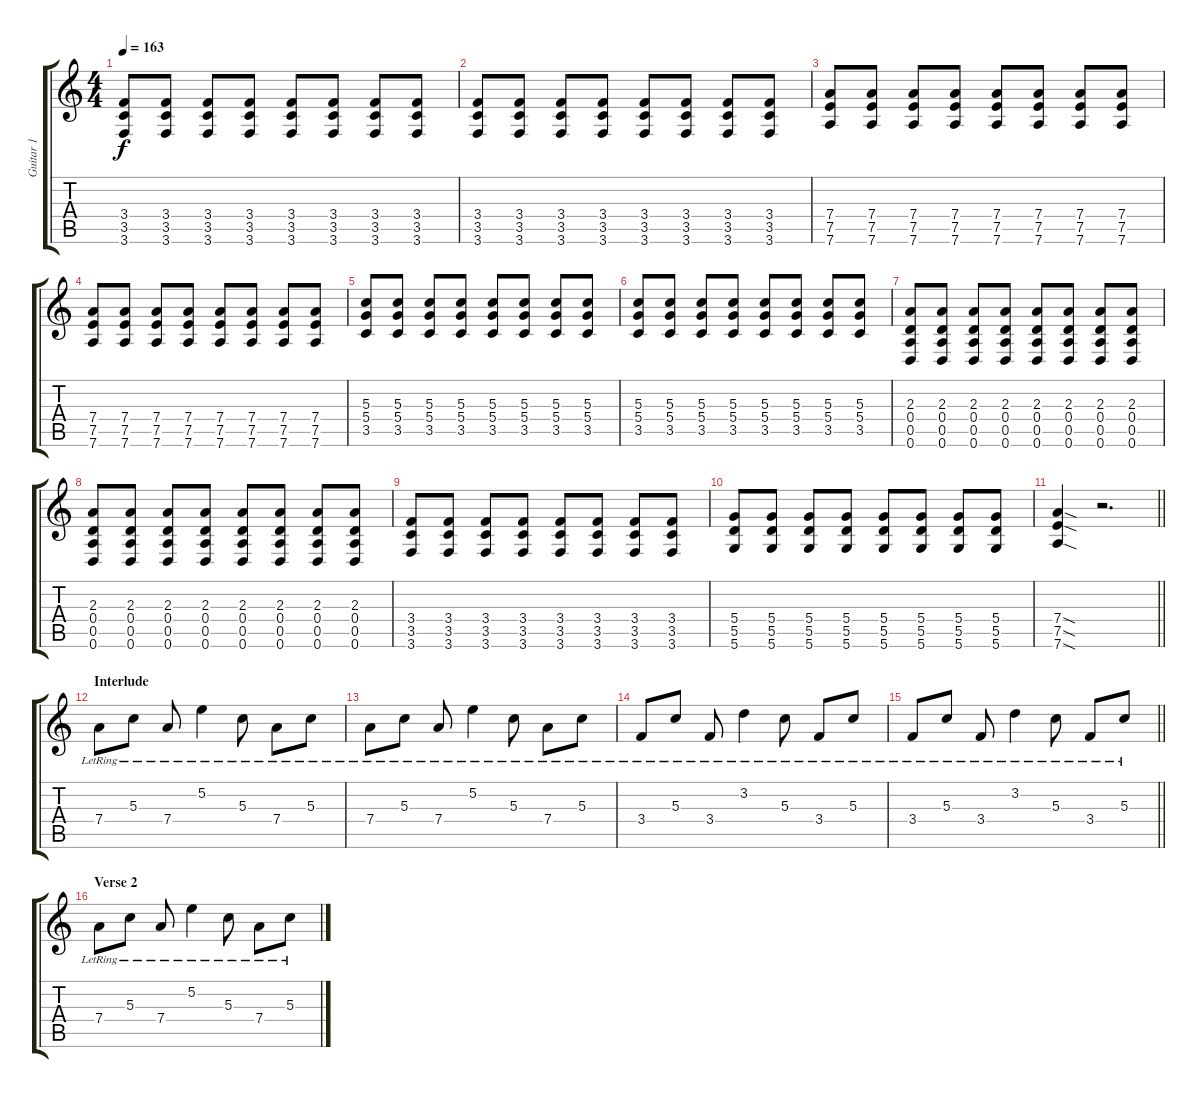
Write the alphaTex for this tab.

\track ("Guitar 1" "Guitar 1") {instrument distortionguitar}
\staff {score tabs}
\tuning (E4 B3 G3 D3 A2 D2) {hide}
\ts (4 4)
\tempo 163
\clef g2
\ks c
(3.4 3.5 3.6).8{dy f} (3.4 3.5 3.6).8 (3.4 3.5 3.6).8 (3.4 3.5 3.6).8 (3.4 3.5 3.6).8 (3.4 3.5 3.6).8 (3.4 3.5 3.6).8 (3.4 3.5 3.6).8 |
(3.4 3.5 3.6).8 (3.4 3.5 3.6).8 (3.4 3.5 3.6).8 (3.4 3.5 3.6).8 (3.4 3.5 3.6).8 (3.4 3.5 3.6).8 (3.4 3.5 3.6).8 (3.4 3.5 3.6).8 |
(7.4 7.5 7.6).8 (7.4 7.5 7.6).8 (7.4 7.5 7.6).8 (7.4 7.5 7.6).8 (7.4 7.5 7.6).8 (7.4 7.5 7.6).8 (7.4 7.5 7.6).8 (7.4 7.5 7.6).8 |
(7.4 7.5 7.6).8 (7.4 7.5 7.6).8 (7.4 7.5 7.6).8 (7.4 7.5 7.6).8 (7.4 7.5 7.6).8 (7.4 7.5 7.6).8 (7.4 7.5 7.6).8 (7.4 7.5 7.6).8 |
(5.3 5.4 3.5).8 (5.3 5.4 3.5).8 (5.3 5.4 3.5).8 (5.3 5.4 3.5).8 (5.3 5.4 3.5).8 (5.3 5.4 3.5).8 (5.3 5.4 3.5).8 (5.3 5.4 3.5).8 |
(5.3 5.4 3.5).8 (5.3 5.4 3.5).8 (5.3 5.4 3.5).8 (5.3 5.4 3.5).8 (5.3 5.4 3.5).8 (5.3 5.4 3.5).8 (5.3 5.4 3.5).8 (5.3 5.4 3.5).8 |
(2.3 0.4 0.5 0.6).8 (2.3 0.4 0.5 0.6).8 (2.3 0.4 0.5 0.6).8 (2.3 0.4 0.5 0.6).8 (2.3 0.4 0.5 0.6).8 (2.3 0.4 0.5 0.6).8 (2.3 0.4 0.5 0.6).8 (2.3 0.4 0.5 0.6).8 |
(2.3 0.4 0.5 0.6).8 (2.3 0.4 0.5 0.6).8 (2.3 0.4 0.5 0.6).8 (2.3 0.4 0.5 0.6).8 (2.3 0.4 0.5 0.6).8 (2.3 0.4 0.5 0.6).8 (2.3 0.4 0.5 0.6).8 (2.3 0.4 0.5 0.6).8 |
(3.4 3.5 3.6).8 (3.4 3.5 3.6).8 (3.4 3.5 3.6).8 (3.4 3.5 3.6).8 (3.4 3.5 3.6).8 (3.4 3.5 3.6).8 (3.4 3.5 3.6).8 (3.4 3.5 3.6).8 |
(5.4 5.5 5.6).8 (5.4 5.5 5.6).8 (5.4 5.5 5.6).8 (5.4 5.5 5.6).8 (5.4 5.5 5.6).8 (5.4 5.5 5.6).8 (5.4 5.5 5.6).8 (5.4 5.5 5.6).8 |
\barLineRight lightlight
(7.4{sod} 7.5{sod} 7.6{sod}).4 r.2{d} |
\section ("" "Interlude")
7.4{lr}.8{volume 8 instrument distortionguitar} 5.3{lr}.8 7.4{lr}.8 5.2{lr}.4 5.3{lr}.8 7.4{lr}.8 5.3{lr}.8 |
7.4{lr}.8 5.3{lr}.8 7.4{lr}.8 5.2{lr}.4 5.3{lr}.8 7.4{lr}.8 5.3{lr}.8 |
3.4{lr}.8 5.3{lr}.8 3.4{lr}.8 3.2{lr}.4 5.3{lr}.8 3.4{lr}.8 5.3{lr}.8 |
\barLineRight lightlight
3.4{lr}.8 5.3{lr}.8 3.4{lr}.8 3.2{lr}.4 5.3{lr}.8 3.4{lr}.8 5.3{lr}.8 |
\section ("" "Verse 2")
7.4{lr}.8 5.3{lr}.8 7.4{lr}.8 5.2{lr}.4 5.3{lr}.8 7.4{lr}.8 5.3{lr}.8
